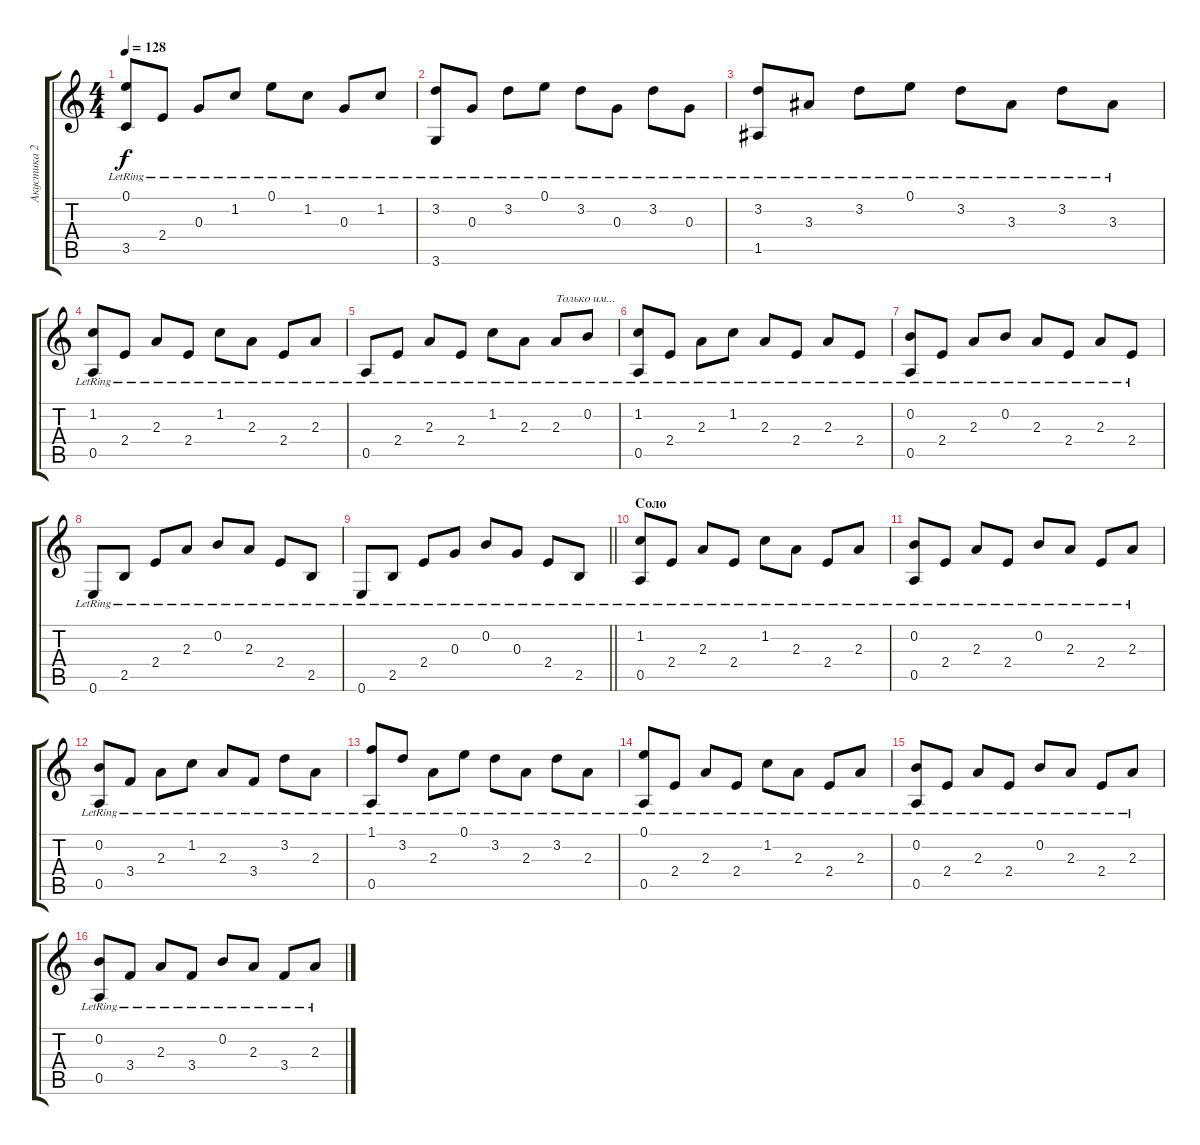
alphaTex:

\track ("Акустика 2" "Акустика 2") {instrument acousticguitarsteel}
\staff {score tabs}
\tuning (E4 B3 G3 D3 A2 E2) {hide}
\ts (4 4)
\tempo 128
\clef g2
\ks c
(0.1{lr} 3.5{lr}).8{dy f} 2.4{lr}.8 0.3{lr}.8 1.2{lr}.8 0.1{lr}.8 1.2{lr}.8 0.3{lr}.8 1.2{lr}.8 |
(3.2{lr} 3.6{lr}).8 0.3{lr}.8 3.2{lr}.8 0.1{lr}.8 3.2{lr}.8 0.3{lr}.8 3.2{lr}.8 0.3{lr}.8 |
(3.2{lr} 1.5{lr}).8 3.3{lr}.8 3.2{lr}.8 0.1{lr}.8 3.2{lr}.8 3.3{lr}.8 3.2{lr}.8 3.3{lr}.8 |
(1.2{lr} 0.5{lr}).8 2.4{lr}.8 2.3{lr}.8 2.4{lr}.8 1.2{lr}.8 2.3{lr}.8 2.4{lr}.8 2.3{lr}.8 |
0.5{lr}.8 2.4{lr}.8 2.3{lr}.8 2.4{lr}.8 1.2{lr}.8 2.3{lr}.8 2.3{lr}.8{txt "Только им..."} 0.2{lr}.8 |
(1.2{lr} 0.5{lr}).8 2.4{lr}.8 2.3{lr}.8 1.2{lr}.8 2.3{lr}.8 2.4{lr}.8 2.3{lr}.8 2.4{lr}.8 |
(0.2{lr} 0.5{lr}).8 2.4{lr}.8 2.3{lr}.8 0.2{lr}.8 2.3{lr}.8 2.4{lr}.8 2.3{lr}.8 2.4{lr}.8 |
0.6{lr}.8 2.5{lr}.8 2.4{lr}.8 2.3{lr}.8 0.2{lr}.8 2.3{lr}.8 2.4{lr}.8 2.5{lr}.8 |
\barLineRight lightlight
0.6{lr}.8 2.5{lr}.8 2.4{lr}.8 0.3{lr}.8 0.2{lr}.8 0.3{lr}.8 2.4{lr}.8 2.5{lr}.8 |
\section ("" "Соло")
(1.2{lr} 0.5{lr}).8 2.4{lr}.8 2.3{lr}.8 2.4{lr}.8 1.2{lr}.8 2.3{lr}.8 2.4{lr}.8 2.3{lr}.8 |
(0.2{lr} 0.5{lr}).8 2.4{lr}.8 2.3{lr}.8 2.4{lr}.8 0.2{lr}.8 2.3{lr}.8 2.4{lr}.8 2.3{lr}.8 |
(0.2{lr} 0.5{lr}).8 3.4{lr}.8 2.3{lr}.8 1.2{lr}.8 2.3{lr}.8 3.4{lr}.8 3.2{lr}.8 2.3{lr}.8 |
(1.1{lr} 0.5{lr}).8 3.2{lr}.8 2.3{lr}.8 0.1{lr}.8 3.2{lr}.8 2.3{lr}.8 3.2{lr}.8 2.3{lr}.8 |
(0.1{lr} 0.5{lr}).8 2.4{lr}.8 2.3{lr}.8 2.4{lr}.8 1.2{lr}.8 2.3{lr}.8 2.4{lr}.8 2.3{lr}.8 |
(0.2{lr} 0.5{lr}).8 2.4{lr}.8 2.3{lr}.8 2.4{lr}.8 0.2{lr}.8 2.3{lr}.8 2.4{lr}.8 2.3{lr}.8 |
(0.2{lr} 0.5{lr}).8 3.4{lr}.8 2.3{lr}.8 3.4{lr}.8 0.2{lr}.8 2.3{lr}.8 3.4{lr}.8 2.3{lr}.8
